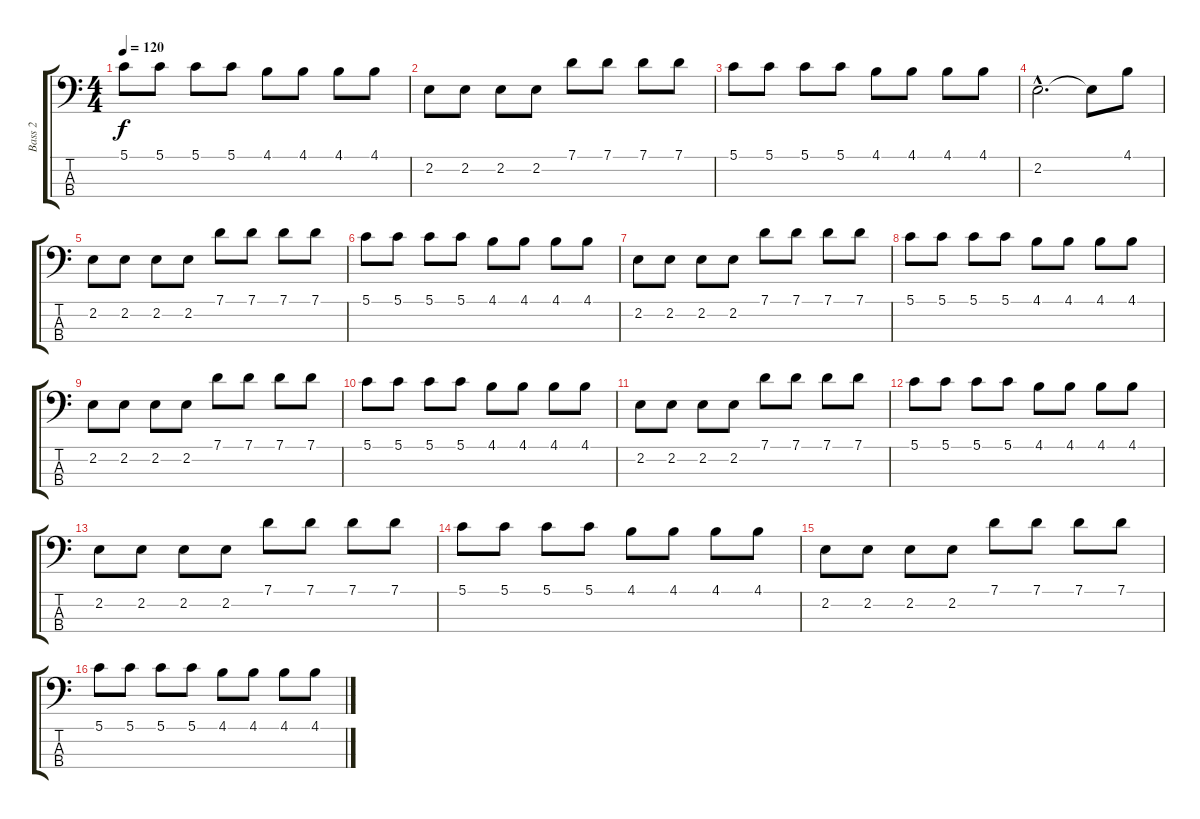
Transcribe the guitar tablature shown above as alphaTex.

\track ("Bass 2" "Bass 2") {instrument acousticbass}
\staff {score tabs}
\tuning (G2 D2 A1 E1) {hide}
\ts (4 4)
\tempo 120
\clef f4
\ks c
5.1.8{dy f} 5.1.8 5.1.8 5.1.8 4.1.8 4.1.8 4.1.8 4.1.8 |
2.2.8 2.2.8 2.2.8 2.2.8 7.1.8 7.1.8 7.1.8 7.1.8 |
5.1.8 5.1.8 5.1.8 5.1.8 4.1.8 4.1.8 4.1.8 4.1.8 |
2.2{hac}.2{d} 2.2{t}.8 4.1.8 |
2.2.8 2.2.8 2.2.8 2.2.8 7.1.8 7.1.8 7.1.8 7.1.8 |
5.1.8 5.1.8 5.1.8 5.1.8 4.1.8 4.1.8 4.1.8 4.1.8 |
2.2.8 2.2.8 2.2.8 2.2.8 7.1.8 7.1.8 7.1.8 7.1.8 |
5.1.8 5.1.8 5.1.8 5.1.8 4.1.8 4.1.8 4.1.8 4.1.8 |
2.2.8 2.2.8 2.2.8 2.2.8 7.1.8 7.1.8 7.1.8 7.1.8 |
5.1.8 5.1.8 5.1.8 5.1.8 4.1.8 4.1.8 4.1.8 4.1.8 |
2.2.8 2.2.8 2.2.8 2.2.8 7.1.8 7.1.8 7.1.8 7.1.8 |
5.1.8 5.1.8 5.1.8 5.1.8 4.1.8 4.1.8 4.1.8 4.1.8 |
2.2.8 2.2.8 2.2.8 2.2.8 7.1.8 7.1.8 7.1.8 7.1.8 |
5.1.8 5.1.8 5.1.8 5.1.8 4.1.8 4.1.8 4.1.8 4.1.8 |
2.2.8 2.2.8 2.2.8 2.2.8 7.1.8 7.1.8 7.1.8 7.1.8 |
5.1.8 5.1.8 5.1.8 5.1.8 4.1.8 4.1.8 4.1.8 4.1.8
